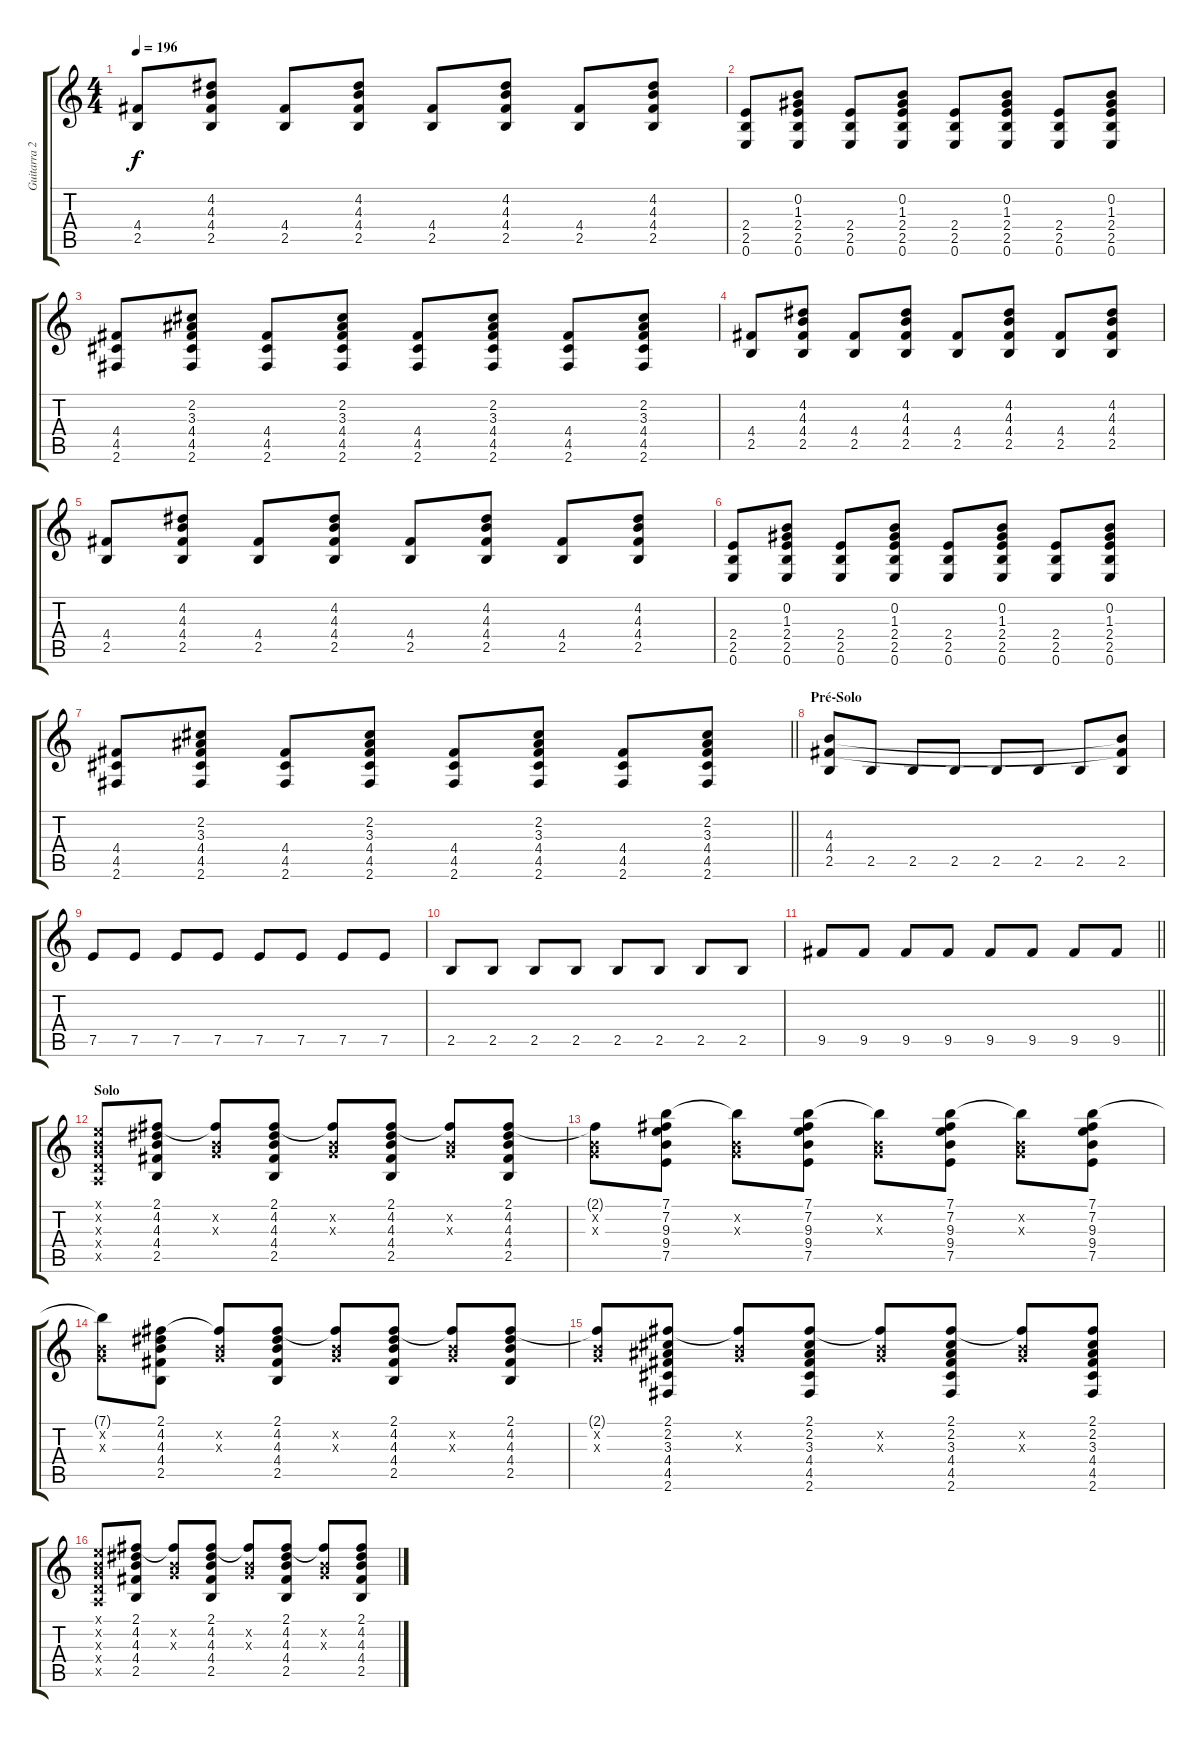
\track ("Guitarra 2 - Erik" "Guitarra 2") {instrument electricguitarclean}
\staff {score tabs}
\tuning (E4 B3 G3 D3 A2 E2) {hide}
\ts (4 4)
\tempo 196
\clef g2
\ks c
(4.4 2.5).8{dy f} (4.2 4.3 4.4 2.5).8 (4.4 2.5).8 (4.2 4.3 4.4 2.5).8 (4.4 2.5).8 (4.2 4.3 4.4 2.5).8 (4.4 2.5).8 (4.2 4.3 4.4 2.5).8 |
(2.4 2.5 0.6).8 (0.2 1.3 2.4 2.5 0.6).8 (2.4 2.5 0.6).8 (0.2 1.3 2.4 2.5 0.6).8 (2.4 2.5 0.6).8 (0.2 1.3 2.4 2.5 0.6).8 (2.4 2.5 0.6).8 (0.2 1.3 2.4 2.5 0.6).8 |
(4.4 4.5 2.6).8 (2.2 3.3 4.4 4.5 2.6).8 (4.4 4.5 2.6).8 (2.2 3.3 4.4 4.5 2.6).8 (4.4 4.5 2.6).8 (2.2 3.3 4.4 4.5 2.6).8 (4.4 4.5 2.6).8 (2.2 3.3 4.4 4.5 2.6).8 |
(4.4 2.5).8 (4.2 4.3 4.4 2.5).8 (4.4 2.5).8 (4.2 4.3 4.4 2.5).8 (4.4 2.5).8 (4.2 4.3 4.4 2.5).8 (4.4 2.5).8 (4.2 4.3 4.4 2.5).8 |
(4.4 2.5).8 (4.2 4.3 4.4 2.5).8 (4.4 2.5).8 (4.2 4.3 4.4 2.5).8 (4.4 2.5).8 (4.2 4.3 4.4 2.5).8 (4.4 2.5).8 (4.2 4.3 4.4 2.5).8 |
(2.4 2.5 0.6).8 (0.2 1.3 2.4 2.5 0.6).8 (2.4 2.5 0.6).8 (0.2 1.3 2.4 2.5 0.6).8 (2.4 2.5 0.6).8 (0.2 1.3 2.4 2.5 0.6).8 (2.4 2.5 0.6).8 (0.2 1.3 2.4 2.5 0.6).8 |
\barLineRight lightlight
(4.4 4.5 2.6).8 (2.2 3.3 4.4 4.5 2.6).8 (4.4 4.5 2.6).8 (2.2 3.3 4.4 4.5 2.6).8 (4.4 4.5 2.6).8 (2.2 3.3 4.4 4.5 2.6).8 (4.4 4.5 2.6).8 (2.2 3.3 4.4 4.5 2.6).8 |
\section ("" "Pré-Solo")
(4.3 4.4 2.5).8 2.5.8 2.5.8 2.5.8 2.5.8 2.5.8 2.5.8 (4.3{t} 4.4{t} 2.5).8 |
7.5.8 7.5.8 7.5.8 7.5.8 7.5.8 7.5.8 7.5.8 7.5.8 |
2.5.8 2.5.8 2.5.8 2.5.8 2.5.8 2.5.8 2.5.8 2.5.8 |
\barLineRight lightlight
9.5.8 9.5.8 9.5.8 9.5.8 9.5.8 9.5.8 9.5.8 9.5.8 |
\section ("" "Solo")
(0.1{x} 0.2{x} 0.3{x} 0.4{x} 0.5{x}).8 (2.1 4.2 4.3 4.4 2.5).8 (2.1{t} 0.2{x} 0.3{x}).8 (2.1 4.2 4.3 4.4 2.5).8 (2.1{t} 0.2{x} 0.3{x}).8 (2.1 4.2 4.3 4.4 2.5).8 (2.1{t} 0.2{x} 0.3{x}).8 (2.1 4.2 4.3 4.4 2.5).8 |
(2.1{t} 0.2{x} 0.3{x}).8 (7.1 7.2 9.3 9.4 7.5).8 (7.1{t} 0.2{x} 0.3{x}).8 (7.1 7.2 9.3 9.4 7.5).8 (7.1{t} 0.2{x} 0.3{x}).8 (7.1 7.2 9.3 9.4 7.5).8 (7.1{t} 0.2{x} 0.3{x}).8 (7.1 7.2 9.3 9.4 7.5).8 |
(7.1{t} 0.2{x} 0.3{x}).8 (2.1 4.2 4.3 4.4 2.5).8 (2.1{t} 0.2{x} 0.3{x}).8 (2.1 4.2 4.3 4.4 2.5).8 (2.1{t} 0.2{x} 0.3{x}).8 (2.1 4.2 4.3 4.4 2.5).8 (2.1{t} 0.2{x} 0.3{x}).8 (2.1 4.2 4.3 4.4 2.5).8 |
(2.1{t} 0.2{x} 0.3{x}).8 (2.1 2.2 3.3 4.4 4.5 2.6).8 (2.1{t} 0.2{x} 0.3{x}).8 (2.1 2.2 3.3 4.4 4.5 2.6).8 (2.1{t} 0.2{x} 0.3{x}).8 (2.1 2.2 3.3 4.4 4.5 2.6).8 (2.1{t} 0.2{x} 0.3{x}).8 (2.1 2.2 3.3 4.4 4.5 2.6).8 |
(0.1{x} 0.2{x} 0.3{x} 0.4{x} 0.5{x}).8 (2.1 4.2 4.3 4.4 2.5).8 (2.1{t} 0.2{x} 0.3{x}).8 (2.1 4.2 4.3 4.4 2.5).8 (2.1{t} 0.2{x} 0.3{x}).8 (2.1 4.2 4.3 4.4 2.5).8 (2.1{t} 0.2{x} 0.3{x}).8 (2.1 4.2 4.3 4.4 2.5).8
